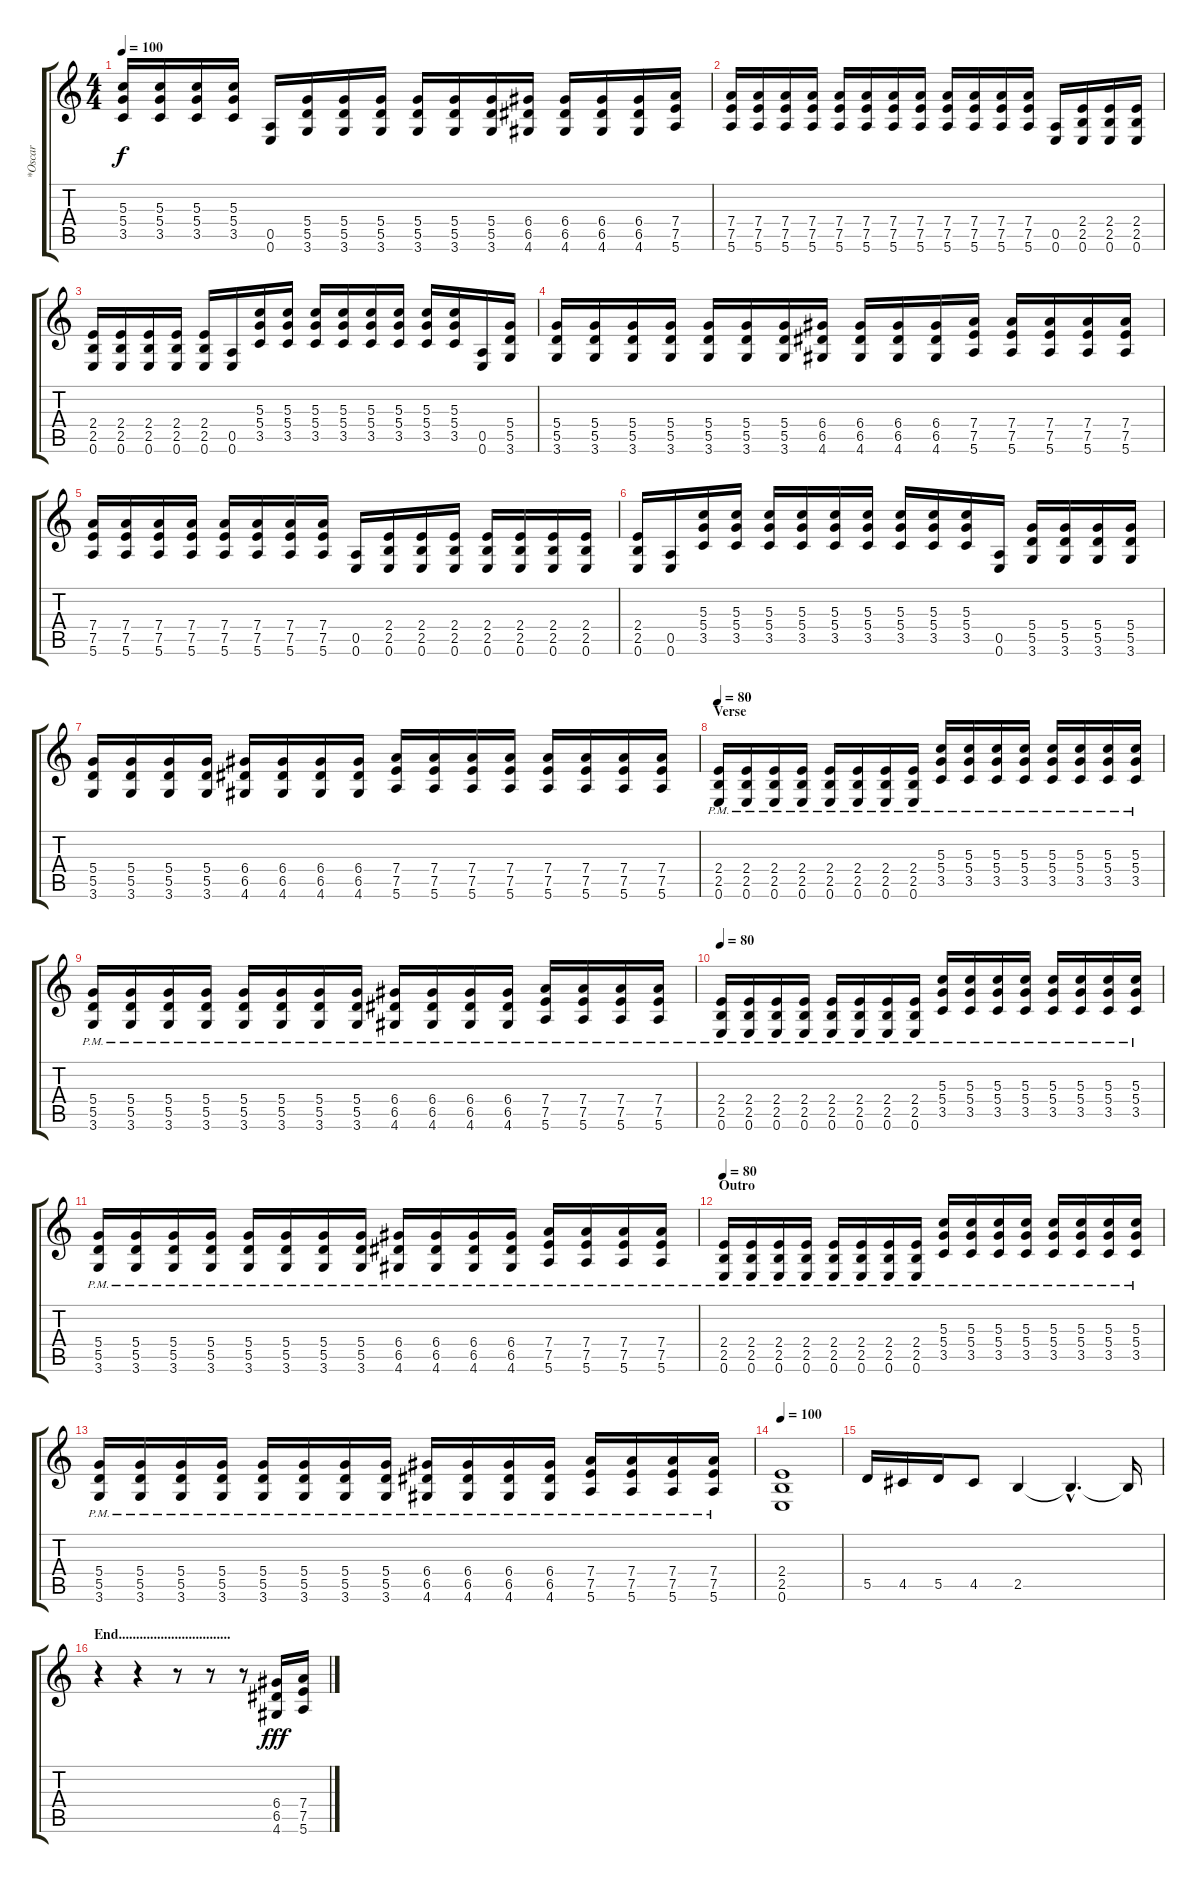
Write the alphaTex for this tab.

\track ("*Oscar" "*Oscar") {instrument distortionguitar}
\staff {score tabs}
\tuning (E4 B3 G3 D3 A2 E2) {hide}
\ts (4 4)
\tempo 100
\clef g2
\ks c
(5.3 5.4 3.5).16{dy f} (5.3 5.4 3.5).16 (5.3 5.4 3.5).16 (5.3 5.4 3.5).16 (0.5 0.6).16 (5.4 5.5 3.6).16 (5.4 5.5 3.6).16 (5.4 5.5 3.6).16 (5.4 5.5 3.6).16 (5.4 5.5 3.6).16 (5.4 5.5 3.6).16 (6.4 6.5 4.6).16 (6.4 6.5 4.6).16 (6.4 6.5 4.6).16 (6.4 6.5 4.6).16 (7.4 7.5 5.6).16 |
(7.4 7.5 5.6).16 (7.4 7.5 5.6).16 (7.4 7.5 5.6).16 (7.4 7.5 5.6).16 (7.4 7.5 5.6).16 (7.4 7.5 5.6).16 (7.4 7.5 5.6).16 (7.4 7.5 5.6).16 (7.4 7.5 5.6).16 (7.4 7.5 5.6).16 (7.4 7.5 5.6).16 (7.4 7.5 5.6).16 (0.5 0.6).16 (2.4 2.5 0.6).16 (2.4 2.5 0.6).16 (2.4 2.5 0.6).16 |
(2.4 2.5 0.6).16 (2.4 2.5 0.6).16 (2.4 2.5 0.6).16 (2.4 2.5 0.6).16 (2.4 2.5 0.6).16 (0.5 0.6).16 (5.3 5.4 3.5).16 (5.3 5.4 3.5).16 (5.3 5.4 3.5).16 (5.3 5.4 3.5).16 (5.3 5.4 3.5).16 (5.3 5.4 3.5).16 (5.3 5.4 3.5).16 (5.3 5.4 3.5).16 (0.5 0.6).16 (5.4 5.5 3.6).16 |
(5.4 5.5 3.6).16 (5.4 5.5 3.6).16 (5.4 5.5 3.6).16 (5.4 5.5 3.6).16 (5.4 5.5 3.6).16 (5.4 5.5 3.6).16 (5.4 5.5 3.6).16 (6.4 6.5 4.6).16 (6.4 6.5 4.6).16 (6.4 6.5 4.6).16 (6.4 6.5 4.6).16 (7.4 7.5 5.6).16 (7.4 7.5 5.6).16 (7.4 7.5 5.6).16 (7.4 7.5 5.6).16 (7.4 7.5 5.6).16 |
(7.4 7.5 5.6).16 (7.4 7.5 5.6).16 (7.4 7.5 5.6).16 (7.4 7.5 5.6).16 (7.4 7.5 5.6).16 (7.4 7.5 5.6).16 (7.4 7.5 5.6).16 (7.4 7.5 5.6).16 (0.5 0.6).16 (2.4 2.5 0.6).16 (2.4 2.5 0.6).16 (2.4 2.5 0.6).16 (2.4 2.5 0.6).16 (2.4 2.5 0.6).16 (2.4 2.5 0.6).16 (2.4 2.5 0.6).16 |
(2.4 2.5 0.6).16 (0.5 0.6).16 (5.3 5.4 3.5).16 (5.3 5.4 3.5).16 (5.3 5.4 3.5).16 (5.3 5.4 3.5).16 (5.3 5.4 3.5).16 (5.3 5.4 3.5).16 (5.3 5.4 3.5).16 (5.3 5.4 3.5).16 (5.3 5.4 3.5).16 (0.5 0.6).16 (5.4 5.5 3.6).16 (5.4 5.5 3.6).16 (5.4 5.5 3.6).16 (5.4 5.5 3.6).16 |
(5.4 5.5 3.6).16 (5.4 5.5 3.6).16 (5.4 5.5 3.6).16 (5.4 5.5 3.6).16 (6.4 6.5 4.6).16 (6.4 6.5 4.6).16 (6.4 6.5 4.6).16 (6.4 6.5 4.6).16 (7.4 7.5 5.6).16 (7.4 7.5 5.6).16 (7.4 7.5 5.6).16 (7.4 7.5 5.6).16 (7.4 7.5 5.6).16 (7.4 7.5 5.6).16 (7.4 7.5 5.6).16 (7.4 7.5 5.6).16 |
\section ("" "Verse")
\tempo 80
(2.4{pm} 2.5{pm} 0.6{pm}).16{volume 12} (2.4{pm} 2.5{pm} 0.6{pm}).16 (2.4{pm} 2.5{pm} 0.6{pm}).16 (2.4{pm} 2.5{pm} 0.6{pm}).16 (2.4{pm} 2.5{pm} 0.6{pm}).16 (2.4{pm} 2.5{pm} 0.6{pm}).16 (2.4{pm} 2.5{pm} 0.6{pm}).16 (2.4{pm} 2.5{pm} 0.6{pm}).16 (5.3{pm} 5.4{pm} 3.5{pm}).16 (5.3{pm} 5.4{pm} 3.5{pm}).16 (5.3{pm} 5.4{pm} 3.5{pm}).16 (5.3{pm} 5.4{pm} 3.5{pm}).16 (5.3{pm} 5.4{pm} 3.5{pm}).16 (5.3{pm} 5.4{pm} 3.5{pm}).16 (5.3{pm} 5.4{pm} 3.5{pm}).16 (5.3{pm} 5.4{pm} 3.5{pm}).16 |
(5.4{pm} 5.5{pm} 3.6{pm}).16 (5.4{pm} 5.5{pm} 3.6{pm}).16 (5.4{pm} 5.5{pm} 3.6{pm}).16 (5.4 5.5{pm} 3.6{pm}).16 (5.4{pm} 5.5{pm} 3.6{pm}).16 (5.4{pm} 5.5{pm} 3.6{pm}).16 (5.4{pm} 5.5{pm} 3.6{pm}).16 (5.4{pm} 5.5{pm} 3.6{pm}).16 (6.4{pm} 6.5{pm} 4.6{pm}).16 (6.4{pm} 6.5{pm} 4.6{pm}).16 (6.4{pm} 6.5{pm} 4.6{pm}).16 (6.4{pm} 6.5{pm} 4.6{pm}).16 (7.4{pm} 7.5{pm} 5.6{pm}).16 (7.4{pm} 7.5{pm} 5.6{pm}).16 (7.4{pm} 7.5{pm} 5.6{pm}).16 (7.4{pm} 7.5{pm} 5.6{pm}).16 |
\tempo 80
(2.4{pm} 2.5{pm} 0.6{pm}).16{volume 12} (2.4{pm} 2.5{pm} 0.6{pm}).16 (2.4{pm} 2.5{pm} 0.6{pm}).16 (2.4{pm} 2.5{pm} 0.6{pm}).16 (2.4{pm} 2.5{pm} 0.6{pm}).16 (2.4{pm} 2.5{pm} 0.6{pm}).16 (2.4{pm} 2.5{pm} 0.6{pm}).16 (2.4{pm} 2.5{pm} 0.6{pm}).16 (5.3{pm} 5.4{pm} 3.5{pm}).16 (5.3{pm} 5.4{pm} 3.5{pm}).16 (5.3{pm} 5.4{pm} 3.5{pm}).16 (5.3{pm} 5.4{pm} 3.5{pm}).16 (5.3{pm} 5.4{pm} 3.5{pm}).16 (5.3{pm} 5.4{pm} 3.5{pm}).16 (5.3{pm} 5.4{pm} 3.5{pm}).16 (5.3{pm} 5.4{pm} 3.5{pm}).16 |
(5.4{pm} 5.5{pm} 3.6{pm}).16 (5.4{pm} 5.5{pm} 3.6{pm}).16 (5.4{pm} 5.5{pm} 3.6{pm}).16 (5.4 5.5{pm} 3.6{pm}).16 (5.4{pm} 5.5{pm} 3.6{pm}).16 (5.4{pm} 5.5{pm} 3.6{pm}).16 (5.4{pm} 5.5{pm} 3.6{pm}).16 (5.4{pm} 5.5{pm} 3.6{pm}).16 (6.4{pm} 6.5{pm} 4.6{pm}).16 (6.4{pm} 6.5{pm} 4.6{pm}).16 (6.4{pm} 6.5{pm} 4.6{pm}).16 (6.4{pm} 6.5{pm} 4.6{pm}).16 (7.4{pm} 7.5{pm} 5.6{pm}).16 (7.4{pm} 7.5{pm} 5.6{pm}).16 (7.4{pm} 7.5{pm} 5.6{pm}).16 (7.4{pm} 7.5{pm} 5.6{pm}).16 |
\section ("" "Outro")
\tempo 80
(2.4{pm} 2.5{pm} 0.6{pm}).16{volume 12} (2.4{pm} 2.5{pm} 0.6{pm}).16 (2.4{pm} 2.5{pm} 0.6{pm}).16 (2.4{pm} 2.5{pm} 0.6{pm}).16 (2.4{pm} 2.5{pm} 0.6{pm}).16 (2.4{pm} 2.5{pm} 0.6{pm}).16 (2.4{pm} 2.5{pm} 0.6{pm}).16 (2.4{pm} 2.5{pm} 0.6{pm}).16 (5.3{pm} 5.4{pm} 3.5{pm}).16 (5.3{pm} 5.4{pm} 3.5{pm}).16 (5.3{pm} 5.4{pm} 3.5{pm}).16 (5.3{pm} 5.4{pm} 3.5{pm}).16 (5.3{pm} 5.4{pm} 3.5{pm}).16 (5.3{pm} 5.4{pm} 3.5{pm}).16 (5.3{pm} 5.4{pm} 3.5{pm}).16 (5.3{pm} 5.4{pm} 3.5{pm}).16 |
(5.4{pm} 5.5{pm} 3.6{pm}).16 (5.4{pm} 5.5{pm} 3.6{pm}).16 (5.4{pm} 5.5{pm} 3.6{pm}).16 (5.4 5.5{pm} 3.6{pm}).16 (5.4{pm} 5.5{pm} 3.6{pm}).16 (5.4{pm} 5.5{pm} 3.6{pm}).16 (5.4{pm} 5.5{pm} 3.6{pm}).16 (5.4{pm} 5.5{pm} 3.6{pm}).16 (6.4{pm} 6.5{pm} 4.6{pm}).16 (6.4{pm} 6.5{pm} 4.6{pm}).16 (6.4{pm} 6.5{pm} 4.6{pm}).16 (6.4{pm} 6.5{pm} 4.6{pm}).16 (7.4{pm} 7.5{pm} 5.6{pm}).16 (7.4{pm} 7.5{pm} 5.6{pm}).16 (7.4{pm} 7.5{pm} 5.6{pm}).16 (7.4{pm} 7.5{pm} 5.6{pm}).16 |
\tempo 100
(2.4 2.5 0.6).1 |
5.5.16 4.5.16 5.5.16 4.5.8 2.5.4 2.5{hac t}.4{d} 2.5{t}.16 |
\section ("" "End................................")
r.4 r.4 r.8 r.8 r.8 (6.4 6.5 4.6).16{dy fff} (7.4 7.5 5.6).16
